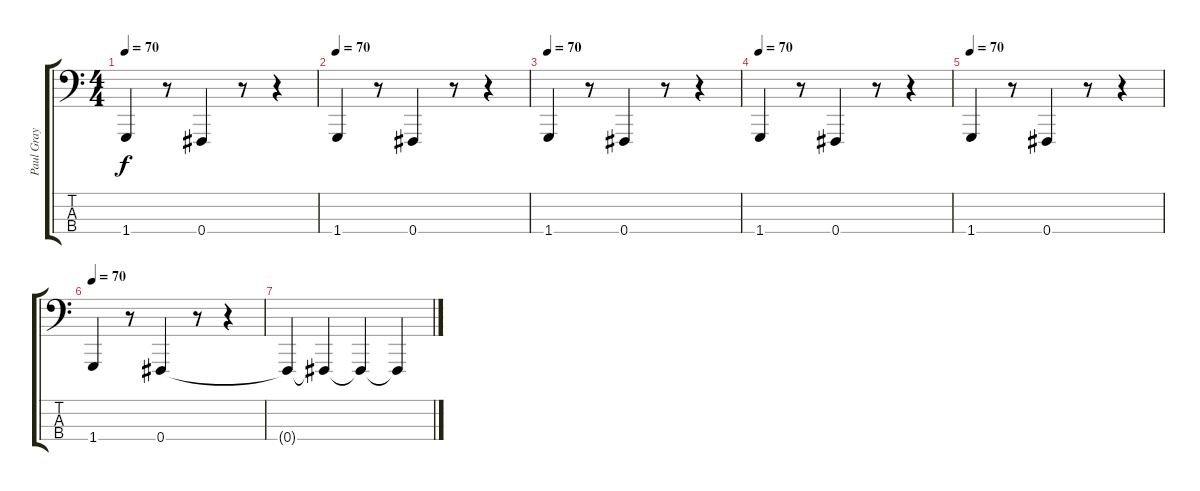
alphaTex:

\track ("Paul Gray" "Paul Gray") {instrument electricbasspick}
\staff {score tabs}
\tuning (E2 B1 Gb1 Gb0) {hide}
\ts (4 4)
\tempo 70
\clef f4
\ks c
1.4.4{dy f} r.8 0.4.4 r.8 r.4 |
\tempo 70
1.4.4 r.8 0.4.4 r.8 r.4 |
\tempo 70
1.4.4 r.8 0.4.4 r.8 r.4 |
\tempo 70
1.4.4 r.8 0.4.4 r.8 r.4 |
\tempo 70
1.4.4 r.8 0.4.4 r.8 r.4 |
\tempo 70
1.4.4 r.8 0.4.4 r.8 r.4 |
0.4{t}.4 0.4{t}.4 0.4{t}.4 0.4{t}.4
